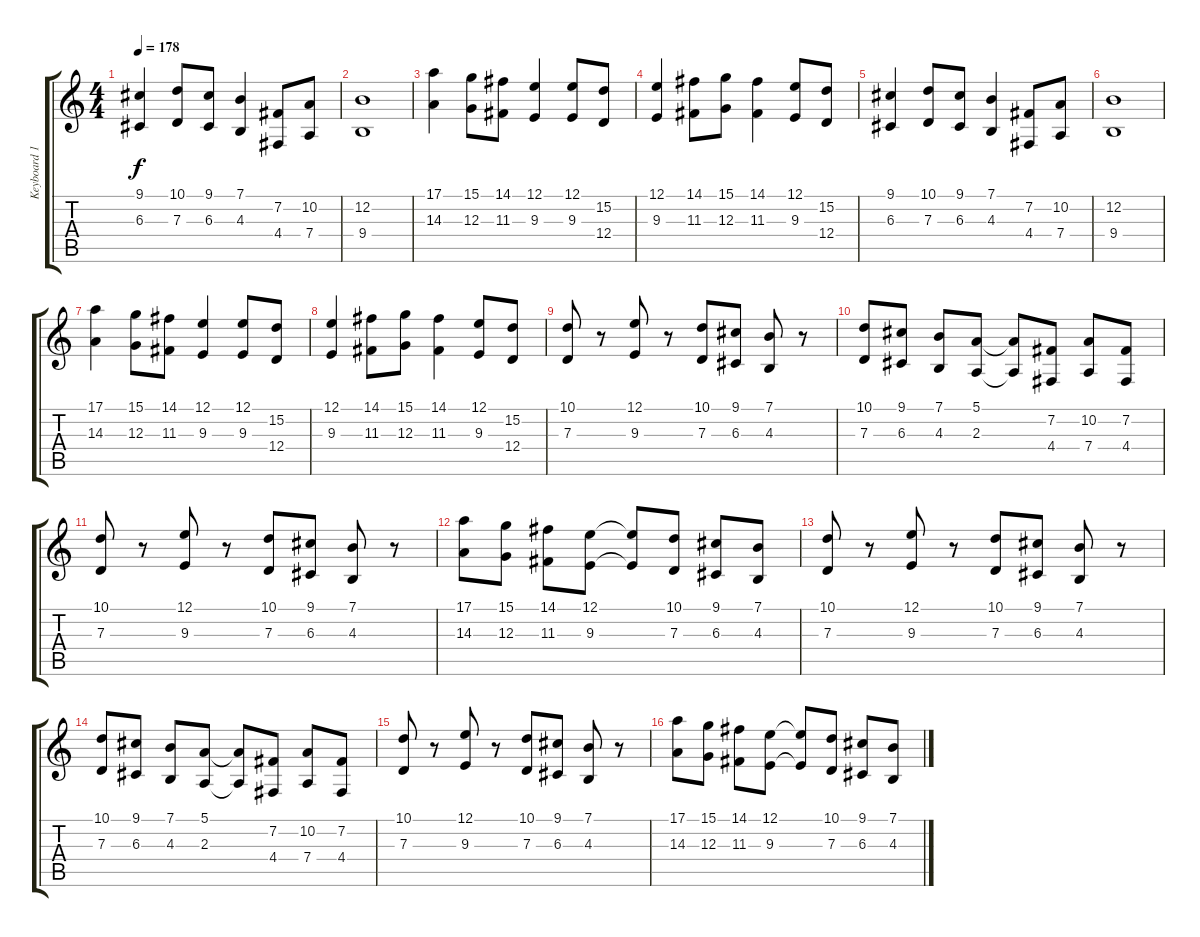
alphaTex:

\track ("Keyboard 1" "Keyboard 1") {instrument stringensemble1}
\staff {score tabs}
\tuning (E4 B3 G3 D3 A2 E2) {hide}
\ts (4 4)
\tempo 178
\clef g2
\ks c
(9.1 6.3).4{dy f} (10.1 7.3).8 (9.1 6.3).8 (7.1 4.3).4 (7.2 4.4).8 (10.2 7.4).8 |
(12.2 9.4).1 |
(17.1 14.3).4 (15.1 12.3).8 (14.1 11.3).8 (12.1 9.3).4 (12.1 9.3).8 (15.2 12.4).8 |
(12.1 9.3).4 (14.1 11.3).8 (15.1 12.3).8 (14.1 11.3).4 (12.1 9.3).8 (15.2 12.4).8 |
(9.1 6.3).4 (10.1 7.3).8 (9.1 6.3).8 (7.1 4.3).4 (7.2 4.4).8 (10.2 7.4).8 |
(12.2 9.4).1 |
(17.1 14.3).4 (15.1 12.3).8 (14.1 11.3).8 (12.1 9.3).4 (12.1 9.3).8 (15.2 12.4).8 |
(12.1 9.3).4 (14.1 11.3).8 (15.1 12.3).8 (14.1 11.3).4 (12.1 9.3).8 (15.2 12.4).8 |
\section ("" "")
(10.1 7.3).8 r.8 (12.1 9.3).8 r.8 (10.1 7.3).8 (9.1 6.3).8 (7.1 4.3).8 r.8 |
(10.1 7.3).8 (9.1 6.3).8 (7.1 4.3).8 (5.1 2.3).8 (5.1{t} 2.3{t}).8 (7.2 4.4).8 (10.2 7.4).8 (7.2 4.4).8 |
(10.1 7.3).8 r.8 (12.1 9.3).8 r.8 (10.1 7.3).8 (9.1 6.3).8 (7.1 4.3).8 r.8 |
(17.1 14.3).8 (15.1 12.3).8 (14.1 11.3).8 (12.1 9.3).8 (12.1{t} 9.3{t}).8 (10.1 7.3).8 (9.1 6.3).8 (7.1 4.3).8 |
(10.1 7.3).8 r.8 (12.1 9.3).8 r.8 (10.1 7.3).8 (9.1 6.3).8 (7.1 4.3).8 r.8 |
(10.1 7.3).8 (9.1 6.3).8 (7.1 4.3).8 (5.1 2.3).8 (5.1{t} 2.3{t}).8 (7.2 4.4).8 (10.2 7.4).8 (7.2 4.4).8 |
(10.1 7.3).8 r.8 (12.1 9.3).8 r.8 (10.1 7.3).8 (9.1 6.3).8 (7.1 4.3).8 r.8 |
(17.1 14.3).8 (15.1 12.3).8 (14.1 11.3).8 (12.1 9.3).8 (12.1{t} 9.3{t}).8 (10.1 7.3).8 (9.1 6.3).8 (7.1 4.3).8
